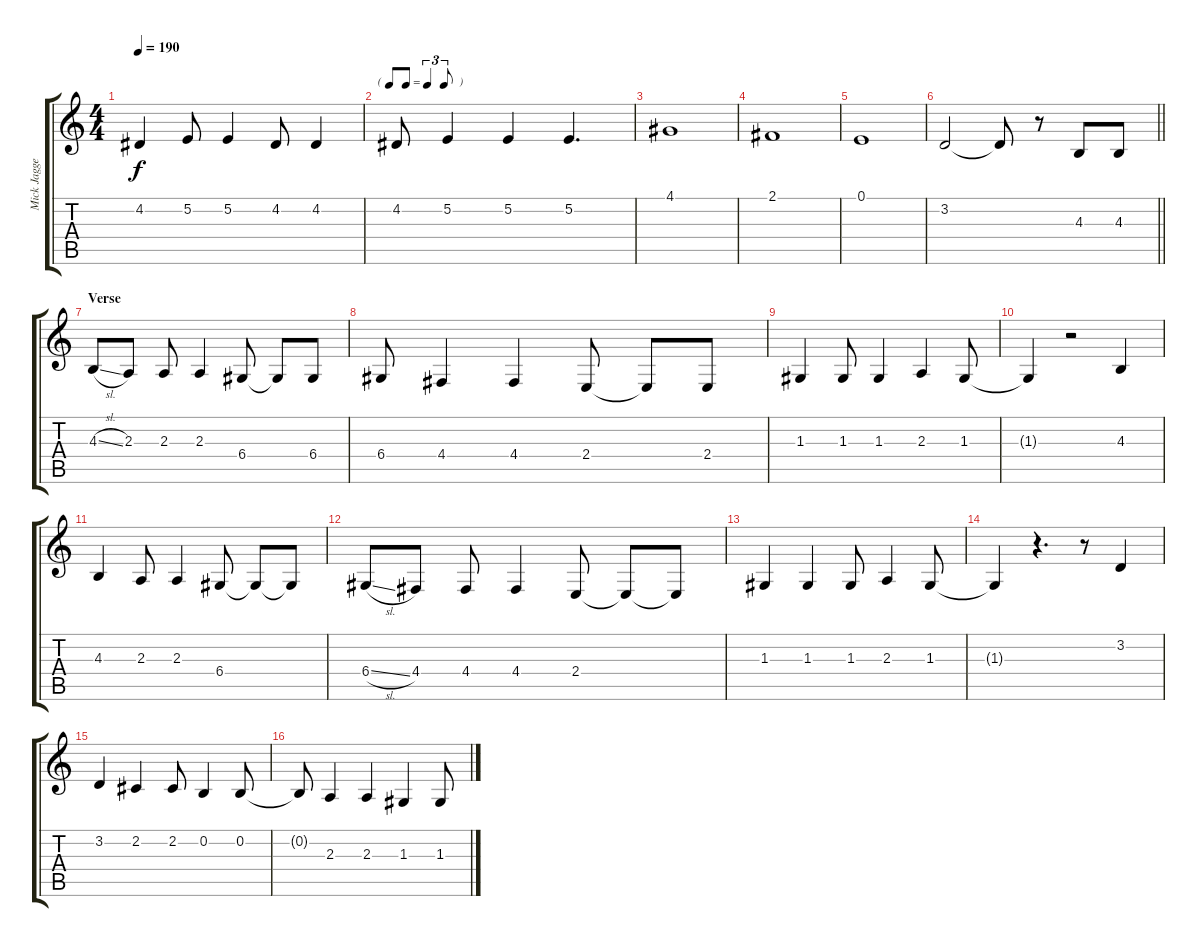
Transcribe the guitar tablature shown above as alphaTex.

\track ("Mick Jagger" "Mick Jagge") {instrument trombone}
\staff {score tabs}
\tuning (E4 B3 G3 D3 A2 E2) {hide}
\ts (4 4)
\tempo 190
\clef g2
\ks c
4.2.4{dy f} 5.2.8 5.2.4 4.2.8 4.2.4 |
\tf triplet8th
4.2.8 5.2.4 5.2.4 5.2.4{d} |
4.1.1 |
2.1.1 |
0.1.1 |
\barLineRight lightlight
3.2.2 3.2{t}.8 r.8 4.3.8 4.3.8 |
\section ("" "Verse")
4.3{sl}.8 2.3.8 2.3.8 2.3.4 6.4.8 6.4{t}.8 6.4.8 |
6.4.8 4.4.4 4.4.4 2.4.8 2.4{t}.8 2.4.8 |
1.3.4 1.3.8 1.3.4 2.3.4 1.3.8 |
1.3{t}.4 r.2 4.3.4 |
4.3.4 2.3.8 2.3.4 6.4.8 6.4{t}.8 6.4{t}.8 |
6.4{sl}.8 4.4.8 4.4.8 4.4.4 2.4.8 2.4{t}.8 2.4{t}.8 |
1.3.4 1.3.4 1.3.8 2.3.4 1.3.8 |
1.3{t}.4 r.4{d} r.8 3.2.4 |
3.2.4 2.2.4 2.2.8 0.2.4 0.2.8 |
0.2{t}.8 2.3.4 2.3.4 1.3.4 1.3.8
